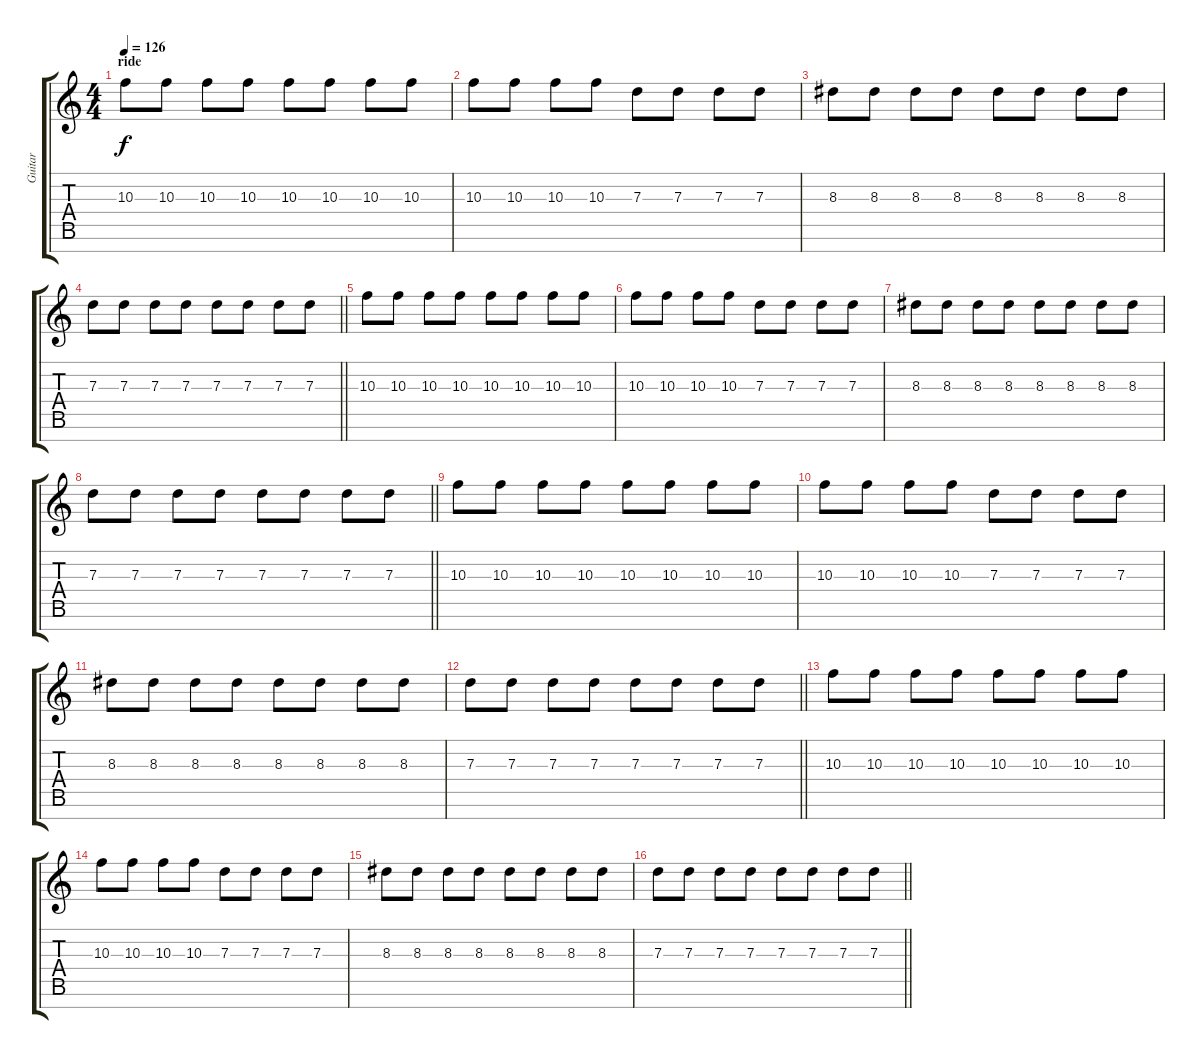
\track ("Guitar" "Guitar") {instrument distortionguitar}
\staff {score tabs}
\tuning (E4 B3 G3 D3 A2 E2 B1) {hide}
\ts (4 4)
\section ("" "ride")
\tempo 126
\clef g2
\ks c
10.3.8{dy f volume 13 balance 16} 10.3.8 10.3.8 10.3.8 10.3.8 10.3.8 10.3.8 10.3.8 |
10.3.8 10.3.8 10.3.8 10.3.8 7.3.8 7.3.8 7.3.8 7.3.8 |
8.3.8 8.3.8 8.3.8 8.3.8 8.3.8 8.3.8 8.3.8 8.3.8 |
\barLineRight lightlight
7.3.8 7.3.8 7.3.8 7.3.8 7.3.8 7.3.8 7.3.8 7.3.8 |
10.3.8 10.3.8 10.3.8 10.3.8 10.3.8 10.3.8 10.3.8 10.3.8 |
10.3.8 10.3.8 10.3.8 10.3.8 7.3.8 7.3.8 7.3.8 7.3.8 |
8.3.8 8.3.8 8.3.8 8.3.8 8.3.8 8.3.8 8.3.8 8.3.8 |
\barLineRight lightlight
7.3.8 7.3.8 7.3.8 7.3.8 7.3.8 7.3.8 7.3.8 7.3.8 |
10.3.8 10.3.8 10.3.8 10.3.8 10.3.8 10.3.8 10.3.8 10.3.8 |
10.3.8 10.3.8 10.3.8 10.3.8 7.3.8 7.3.8 7.3.8 7.3.8 |
8.3.8 8.3.8 8.3.8 8.3.8 8.3.8 8.3.8 8.3.8 8.3.8 |
\barLineRight lightlight
7.3.8 7.3.8 7.3.8 7.3.8 7.3.8 7.3.8 7.3.8 7.3.8 |
10.3.8 10.3.8 10.3.8 10.3.8 10.3.8 10.3.8 10.3.8 10.3.8 |
10.3.8 10.3.8 10.3.8 10.3.8 7.3.8 7.3.8 7.3.8 7.3.8 |
8.3.8 8.3.8 8.3.8 8.3.8 8.3.8 8.3.8 8.3.8 8.3.8 |
\barLineRight lightlight
7.3.8 7.3.8 7.3.8 7.3.8 7.3.8 7.3.8 7.3.8 7.3.8
